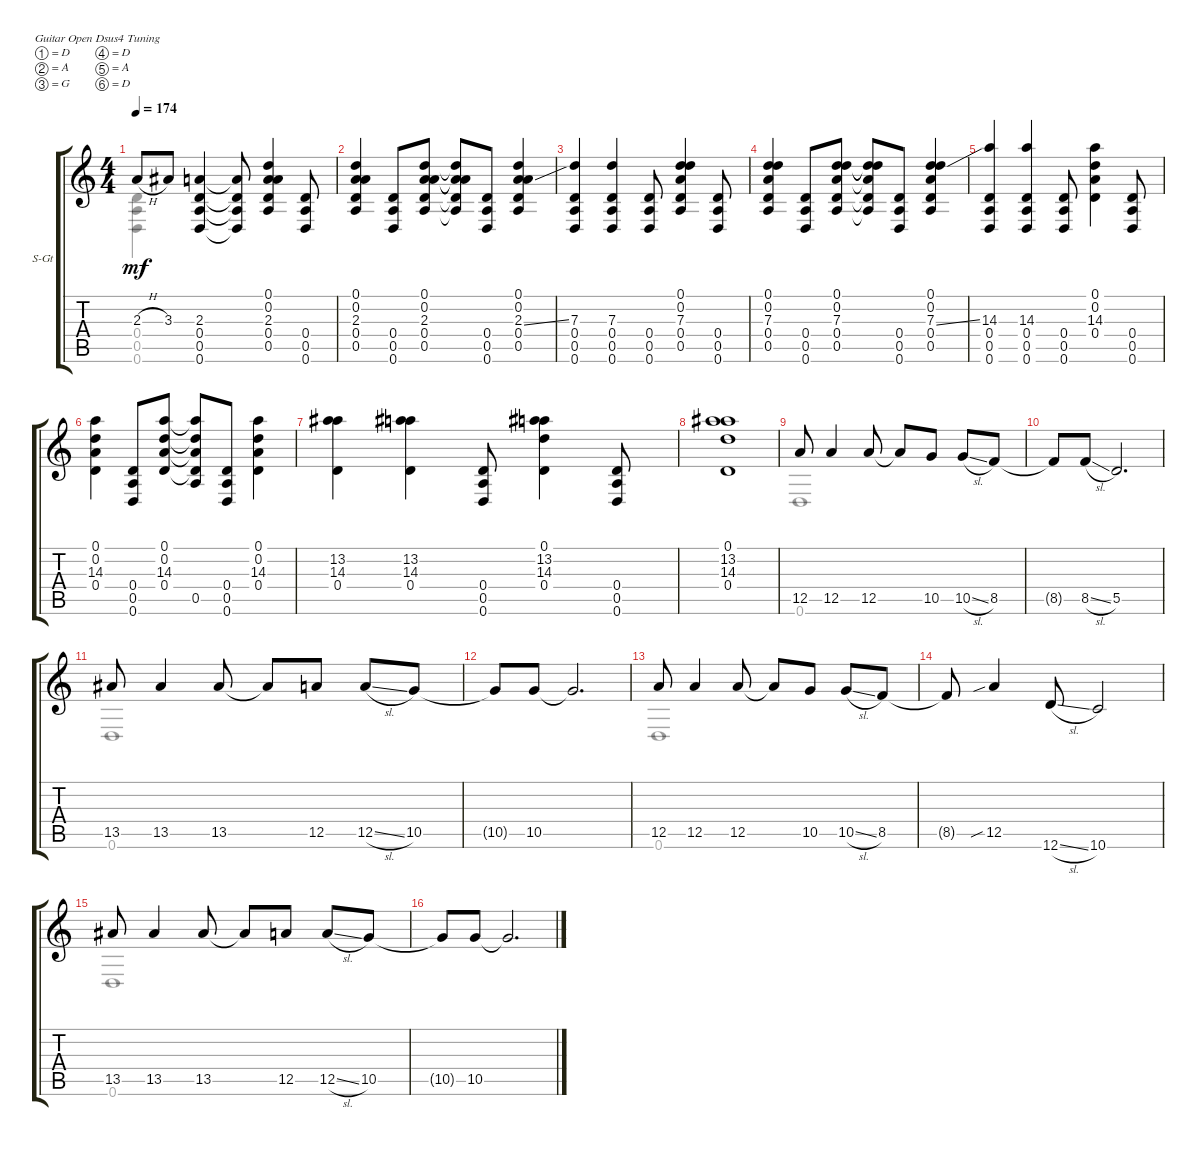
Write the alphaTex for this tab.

\defaultSystemsLayout 4
\bracketExtendMode groupsimilarinstruments
\firstSystemTrackNameOrientation horizontal
\otherSystemsTrackNameOrientation horizontal
\track ("Steel Guitar" "S-Gt") {instrument acousticguitarsteel}
\staff {score tabs}
\tuning (D4 A3 G3 D3 A2 D2)
\voice
\ts (4 4)
\tempo 174
\clef g2
\ks c
2.3{h}.8{dy mf} 3.3.8 (0.6 0.5 0.4 2.3).4 (0.6{t} 0.5{t} 0.4{t} 2.3{t}).8 (2.3 0.2 0.1 0.5 0.4).4 (0.6 0.5 0.4).8 |
(2.3 0.2 0.1 0.4 0.5).4 (0.6 0.5 0.4).8 (2.3 0.2 0.1 0.5 0.4).8 (0.1{t} 0.2{t} 2.3{t} 0.4{t} 0.5{t}).8 (0.6 0.5 0.4).8 (2.3{ss} 0.2 0.1 0.4 0.5).4 |
(7.3 0.4 0.5 0.6).4 (0.6 0.5 0.4 7.3).4 (0.6 0.5 0.4).8 (7.3 0.2 0.1 0.5 0.4).4 (0.6 0.5 0.4).8 |
(7.3 0.2 0.1 0.4 0.5).4 (0.6 0.5 0.4).8 (7.3 0.2 0.1 0.5 0.4).8 (0.1{t} 0.2{t} 7.3{t} 0.4{t} 0.5{t}).8 (0.6 0.5 0.4).8 (7.3{ss} 0.2 0.1 0.4 0.5).4 |
(14.3 0.4 0.5 0.6).4 (0.6 0.5 0.4 14.3).4 (0.6 0.5 0.4).8 (14.3 0.2 0.1 0.4).4 (0.6 0.5 0.4).8 |
(14.3 0.2 0.1 0.4).4 (0.6 0.5 0.4).8 (14.3 0.2 0.1 0.4).8 (0.1{t} 0.2{t} 14.3{t} 0.4{t} 0.5).8 (0.6 0.5 0.4).8 (14.3 0.2 0.1 0.4).4 |
(14.3 0.4 13.2).4 (0.4 14.3 13.2).4 (0.6 0.5 0.4).8 (14.3 13.2 0.1 0.4).4 (0.6 0.5 0.4).8 |
(0.4 14.3 13.2 0.1).1 |
12.5.8 12.5.4 12.5.8 12.5{t}.8 10.5.8 10.5{sl}.8 8.5.8 |
8.5{t}.8 8.5{sl}.8 5.5.2{d} |
13.5.8 13.5.4 13.5.8 13.5{t}.8 12.5.8 12.5{sl}.8 10.5.8 |
10.5{t}.8 10.5.8 10.5{t}.2{d} |
12.5.8 12.5.4 12.5.8 12.5{t}.8 10.5.8 10.5{sl}.8 8.5.8 |
8.5{t}.8 12.5{sib}.4 12.6{sl}.8 10.6.2 |
13.5.8 13.5.4 13.5.8 13.5{t}.8 12.5.8 12.5{sl}.8 10.5.8 |
10.5{t}.8 10.5.8 10.5{t}.2{d}
\voice
\clef g2
\ottava regular
\simile none
\ks c
(0.4 0.5 0.6).4{dy mf} |
|
|
|
|
|
|
|
0.6.1 |
|
0.6.1 |
|
0.6.1 |
|
0.6.1 |
